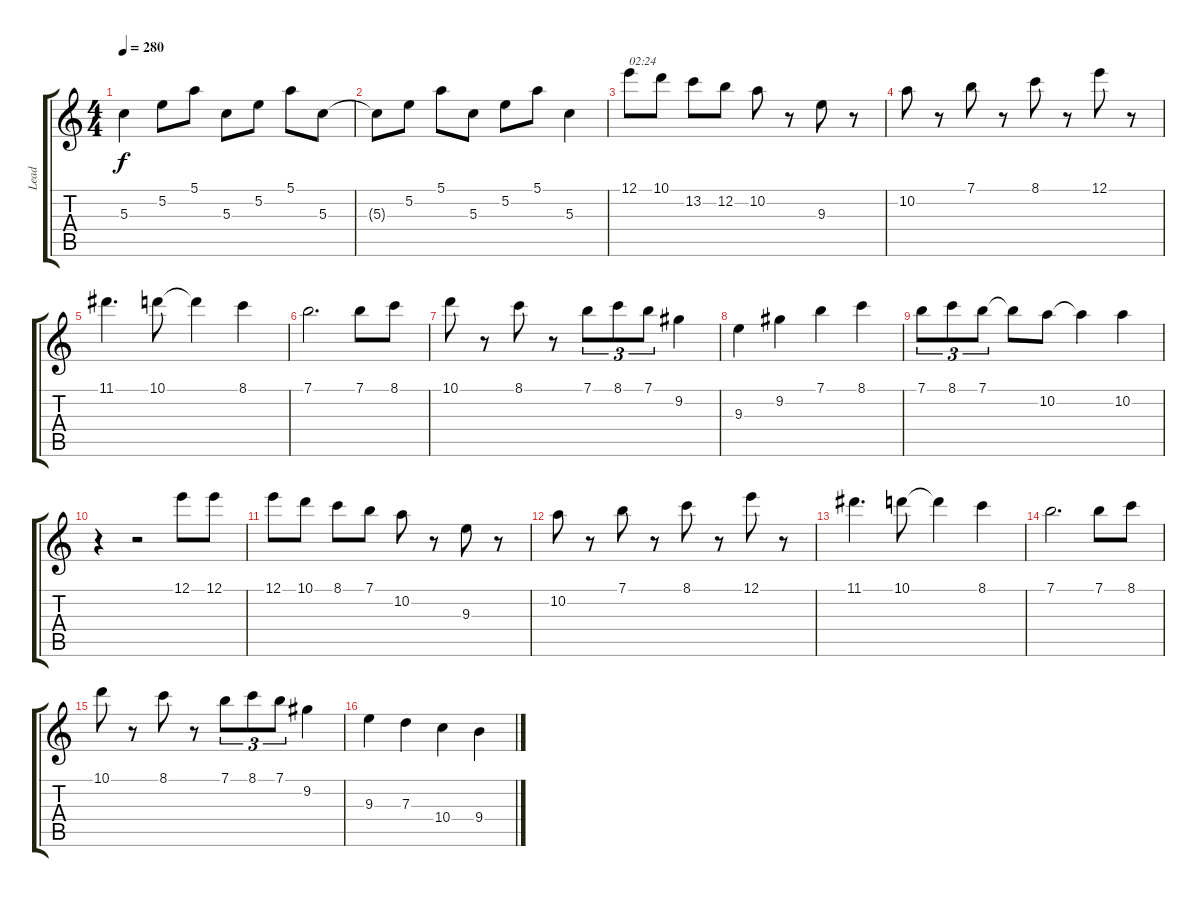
\track ("Lead" "Lead") {instrument acousticguitarsteel}
\staff {score tabs}
\tuning (E4 B3 G3 D3 A2 E2) {hide}
\ts (4 4)
\tempo 280
\clef g2
\ks aminor
5.3.4{dy f} 5.2.8 5.1.8 5.3.8 5.2.8 5.1.8 5.3.8 |
5.3{t}.8 5.2.8 5.1.8 5.3.8 5.2.8 5.1.8 5.3.4 |
12.1.8{txt "02:24"} 10.1.8 13.2.8 12.2.8 10.2.8 r.8 9.3.8 r.8 |
10.2.8 r.8 7.1.8 r.8 8.1.8 r.8 12.1.8 r.8 |
11.1.4{d} 10.1.8 10.1{t}.4 8.1.4 |
7.1.2{d} 7.1.8 8.1.8 |
10.1.8 r.8 8.1.8 r.8 7.1.8{tu (3 2)} 8.1.8{tu (3 2)} 7.1.8{tu (3 2)} 9.2.4 |
9.3.4 9.2.4 7.1.4 8.1.4 |
7.1.8{tu (3 2)} 8.1.8{tu (3 2)} 7.1.8{tu (3 2)} 7.1{t}.8 10.2.8 10.2{t}.4 10.2.4 |
r.4 r.2 12.1.8 12.1.8 |
12.1.8 10.1.8 8.1.8 7.1.8 10.2.8 r.8 9.3.8 r.8 |
10.2.8 r.8 7.1.8 r.8 8.1.8 r.8 12.1.8 r.8 |
11.1.4{d} 10.1.8 10.1{t}.4 8.1.4 |
7.1.2{d} 7.1.8 8.1.8 |
10.1.8 r.8 8.1.8 r.8 7.1.8{tu (3 2)} 8.1.8{tu (3 2)} 7.1.8{tu (3 2)} 9.2.4 |
9.3.4 7.3.4 10.4.4 9.4.4
